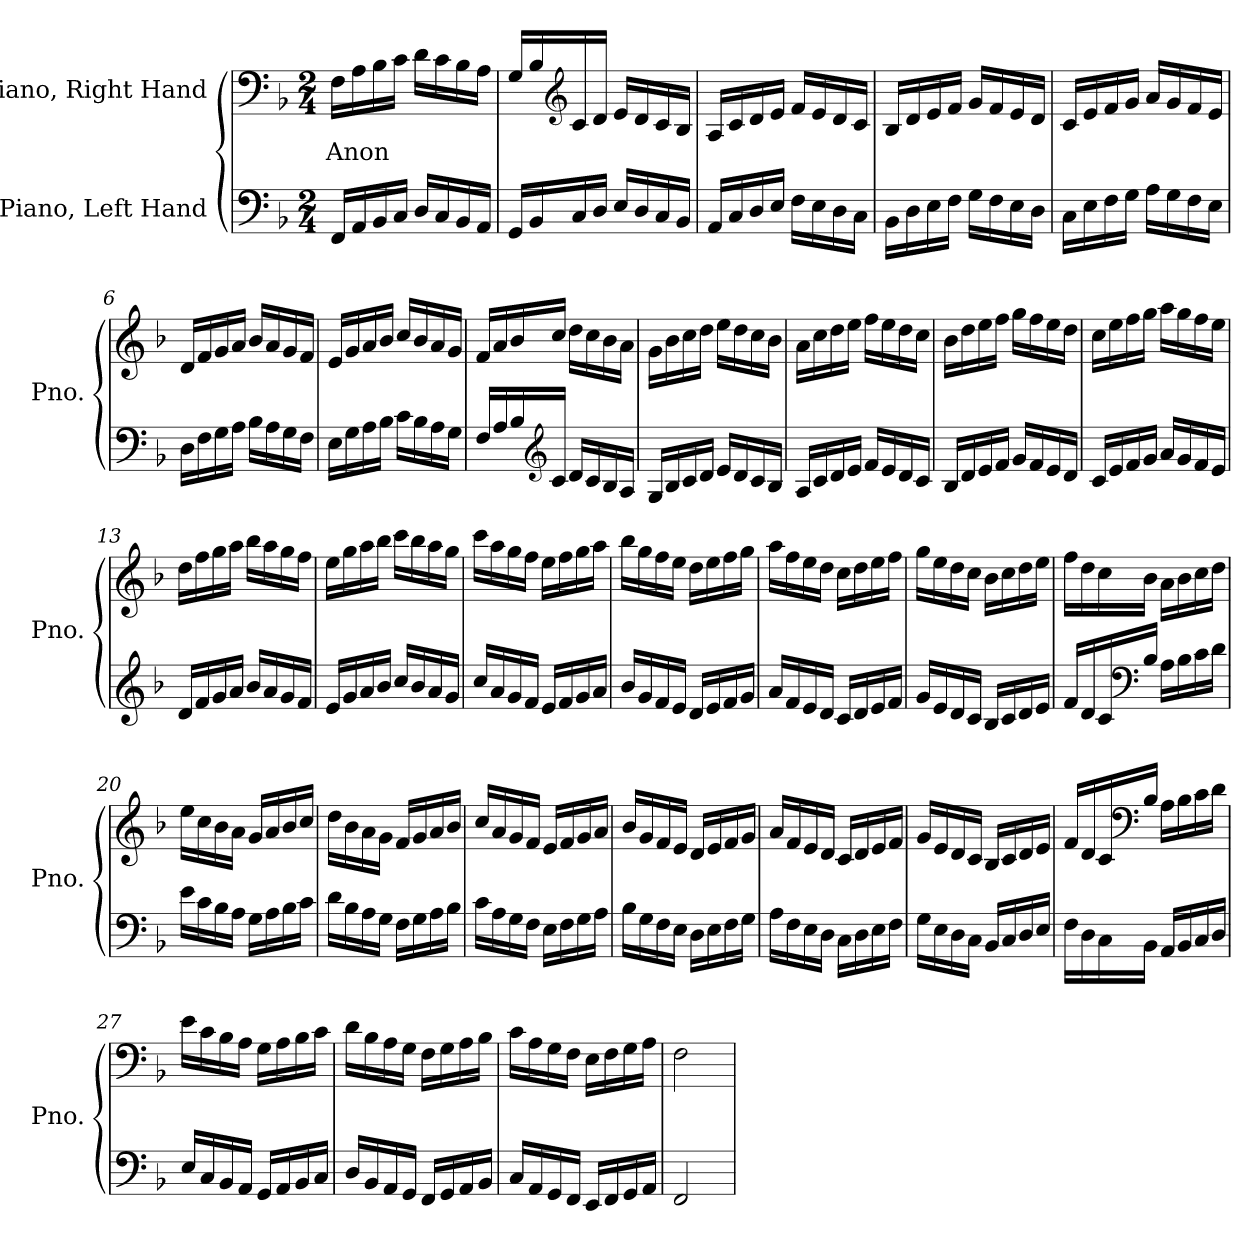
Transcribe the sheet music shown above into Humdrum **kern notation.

**kern	**kern	**text
*part2	*part1	*part1
*staff2	*staff1	*staff1
*I"Piano, Left Hand	*I"Piano, Right Hand	*
*I'Pno.	*I'Pno.	*
*clefF4	*clefF4	*
*k[b-]	*k[b-]	*
*M2/4	*M2/4	*
*MM60	*MM60	*
=1	=1	=1
!	!	!LO:LY:b
16FF/LL	16F\LL	Anon
16AA/	16A\	.
16BB-/	16B-\	.
16C/JJ	16c\JJ	.
16D/LL	16d\LL	.
16C/	16c\	.
16BB-/	16B-\	.
16AA/JJ	16A\JJ	.
=2	=2	=2
16GG/LL	16G/LL	.
16BB-/	16B-/	.
*	*clefG2	*
16C/	16c/	.
16D/JJ	16d/JJ	.
16E/LL	16e/LL	.
16D/	16d/	.
16C/	16c/	.
16BB-/JJ	16B-/JJ	.
=3	=3	=3
16AA/LL	16A/LL	.
16C/	16c/	.
16D/	16d/	.
16E/JJ	16e/JJ	.
16F\LL	16f/LL	.
16E\	16e/	.
16D\	16d/	.
16C\JJ	16c/JJ	.
!!LO:LB:g=z
=4	=4	=4
16BB-\LL	16B-/LL	.
16D\	16d/	.
16E\	16e/	.
16F\JJ	16f/JJ	.
16G\LL	16g/LL	.
16F\	16f/	.
16E\	16e/	.
16D\JJ	16d/JJ	.
=5	=5	=5
16C\LL	16c/LL	.
16E\	16e/	.
16F\	16f/	.
16G\JJ	16g/JJ	.
16A\LL	16a/LL	.
16G\	16g/	.
16F\	16f/	.
16E\JJ	16e/JJ	.
=6	=6	=6
16D\LL	16d/LL	.
16F\	16f/	.
16G\	16g/	.
16A\JJ	16a/JJ	.
16B-\LL	16b-/LL	.
16A\	16a/	.
16G\	16g/	.
16F\JJ	16f/JJ	.
=7	=7	=7
16E\LL	16e/LL	.
16G\	16g/	.
16A\	16a/	.
16B-\JJ	16b-/JJ	.
16c\LL	16cc/LL	.
16B-\	16b-/	.
16A\	16a/	.
16G\JJ	16g/JJ	.
!!LO:LB:g=z
=8	=8	=8
16F/LL	16f/LL	.
16A/	16a/	.
16B-/	16b-/	.
*clefG2	*	*
16c/JJ	16cc/JJ	.
16d/LL	16dd\LL	.
16c/	16cc\	.
16B-/	16b-\	.
16A/JJ	16a\JJ	.
=9	=9	=9
16G/LL	16g\LL	.
16B-/	16b-\	.
16c/	16cc\	.
16d/JJ	16dd\JJ	.
16e/LL	16ee\LL	.
16d/	16dd\	.
16c/	16cc\	.
16B-/JJ	16b-\JJ	.
=10	=10	=10
16A/LL	16a\LL	.
16c/	16cc\	.
16d/	16dd\	.
16e/JJ	16ee\JJ	.
16f/LL	16ff\LL	.
16e/	16ee\	.
16d/	16dd\	.
16c/JJ	16cc\JJ	.
=11	=11	=11
16B-/LL	16b-\LL	.
16d/	16dd\	.
16e/	16ee\	.
16f/JJ	16ff\JJ	.
16g/LL	16gg\LL	.
16f/	16ff\	.
16e/	16ee\	.
16d/JJ	16dd\JJ	.
!!LO:LB:g=z
=12	=12	=12
16c/LL	16cc\LL	.
16e/	16ee\	.
16f/	16ff\	.
16g/JJ	16gg\JJ	.
16a/LL	16aa\LL	.
16g/	16gg\	.
16f/	16ff\	.
16e/JJ	16ee\JJ	.
=13	=13	=13
16d/LL	16dd\LL	.
16f/	16ff\	.
16g/	16gg\	.
16a/JJ	16aa\JJ	.
16b-/LL	16bb-\LL	.
16a/	16aa\	.
16g/	16gg\	.
16f/JJ	16ff\JJ	.
=14	=14	=14
16e/LL	16ee\LL	.
16g/	16gg\	.
16a/	16aa\	.
16b-/JJ	16bb-\JJ	.
16cc/LL	16ccc\LL	.
16b-/	16bb-\	.
16a/	16aa\	.
16g/JJ	16gg\JJ	.
=15	=15	=15
16cc/LL	16ccc\LL	.
16a/	16aa\	.
16g/	16gg\	.
16f/JJ	16ff\JJ	.
16e/LL	16ee\LL	.
16f/	16ff\	.
16g/	16gg\	.
16a/JJ	16aa\JJ	.
!!LO:LB:g=z
=16	=16	=16
16b-/LL	16bb-\LL	.
16g/	16gg\	.
16f/	16ff\	.
16e/JJ	16ee\JJ	.
16d/LL	16dd\LL	.
16e/	16ee\	.
16f/	16ff\	.
16g/JJ	16gg\JJ	.
=17	=17	=17
16a/LL	16aa\LL	.
16f/	16ff\	.
16e/	16ee\	.
16d/JJ	16dd\JJ	.
16c/LL	16cc\LL	.
16d/	16dd\	.
16e/	16ee\	.
16f/JJ	16ff\JJ	.
=18	=18	=18
16g/LL	16gg\LL	.
16e/	16ee\	.
16d/	16dd\	.
16c/JJ	16cc\JJ	.
16B-/LL	16b-\LL	.
16c/	16cc\	.
16d/	16dd\	.
16e/JJ	16ee\JJ	.
=19	=19	=19
16f/LL	16ff\LL	.
16d/	16dd\	.
16c/	16cc\	.
*clefF4	*	*
16B-/JJ	16b-\JJ	.
16A\LL	16a\LL	.
16B-\	16b-\	.
16c\	16cc\	.
16d\JJ	16dd\JJ	.
!!LO:LB:g=z
=20	=20	=20
16e\LL	16ee\LL	.
16c\	16cc\	.
16B-\	16b-\	.
16A\JJ	16a\JJ	.
16G\LL	16g/LL	.
16A\	16a/	.
16B-\	16b-/	.
16c\JJ	16cc/JJ	.
=21	=21	=21
16d\LL	16dd\LL	.
16B-\	16b-\	.
16A\	16a\	.
16G\JJ	16g\JJ	.
16F\LL	16f/LL	.
16G\	16g/	.
16A\	16a/	.
16B-\JJ	16b-/JJ	.
=22	=22	=22
16c\LL	16cc/LL	.
16A\	16a/	.
16G\	16g/	.
16F\JJ	16f/JJ	.
16E\LL	16e/LL	.
16F\	16f/	.
16G\	16g/	.
16A\JJ	16a/JJ	.
=23	=23	=23
16B-\LL	16b-/LL	.
16G\	16g/	.
16F\	16f/	.
16E\JJ	16e/JJ	.
16D\LL	16d/LL	.
16E\	16e/	.
16F\	16f/	.
16G\JJ	16g/JJ	.
=24	=24	=24
16A\LL	16a/LL	.
16F\	16f/	.
16E\	16e/	.
16D\JJ	16d/JJ	.
16C\LL	16c/LL	.
16D\	16d/	.
16E\	16e/	.
16F\JJ	16f/JJ	.
!!LO:PB:g=z
=25	=25	=25
16G\LL	16g/LL	.
16E\	16e/	.
16D\	16d/	.
16C\JJ	16c/JJ	.
16BB-/LL	16B-/LL	.
16C/	16c/	.
16D/	16d/	.
16E/JJ	16e/JJ	.
=26	=26	=26
16F\LL	16f/LL	.
16D\	16d/	.
16C\	16c/	.
*	*clefF4	*
16BB-\JJ	16B-/JJ	.
16AA/LL	16A\LL	.
16BB-/	16B-\	.
16C/	16c\	.
16D/JJ	16d\JJ	.
=27	=27	=27
16E/LL	16e\LL	.
16C/	16c\	.
16BB-/	16B-\	.
16AA/JJ	16A\JJ	.
16GG/LL	16G\LL	.
16AA/	16A\	.
16BB-/	16B-\	.
16C/JJ	16c\JJ	.
=28	=28	=28
16D/LL	16d\LL	.
16BB-/	16B-\	.
16AA/	16A\	.
16GG/JJ	16G\JJ	.
16FF/LL	16F\LL	.
16GG/	16G\	.
16AA/	16A\	.
16BB-/JJ	16B-\JJ	.
!!LO:LB:g=z
=29	=29	=29
16C/LL	16c\LL	.
16AA/	16A\	.
16GG/	16G\	.
16FF/JJ	16F\JJ	.
16EE/LL	16E\LL	.
16FF/	16F\	.
16GG/	16G\	.
16AA/JJ	16A\JJ	.
=30	=30	=30
2FF/	2F\	.
=	=	=
*-	*-	*-
